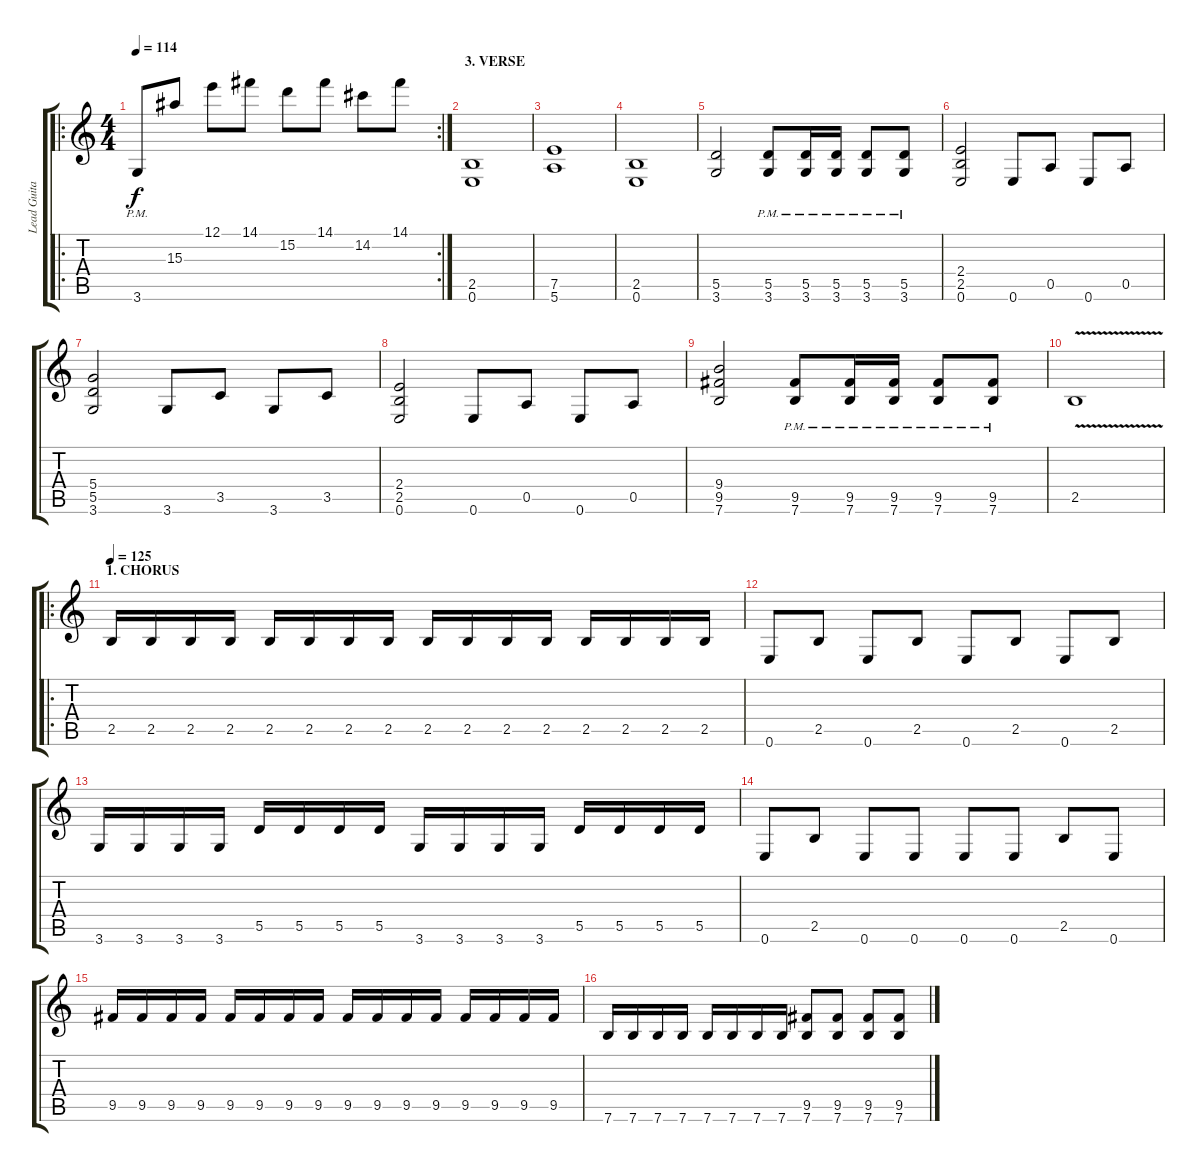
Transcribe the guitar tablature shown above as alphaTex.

\track ("Lead Guitar / Kim" "Lead Guita") {instrument distortionguitar}
\staff {score tabs}
\tuning (E4 B3 G3 D3 A2 E2) {hide}
\ro
\rc 2
\ts (4 4)
\tempo 114
\clef g2
\ks c
3.6{pm}.8{dy f} 15.3.8 12.1.8 14.1.8 15.2.8 14.1.8 14.2.8 14.1.8 |
\section ("" "3. VERSE")
(2.5 0.6).1{volume 13} |
(7.5 5.6).1 |
(2.5 0.6).1 |
(5.5 3.6).2 (5.5{pm} 3.6{pm}).8 (5.5{pm} 3.6{pm}).16 (5.5{pm} 3.6{pm}).16 (5.5{pm} 3.6{pm}).8 (5.5{pm} 3.6{pm}).8 |
(2.4 2.5 0.6).2 0.6.8 0.5.8 0.6.8 0.5.8 |
(5.4 5.5 3.6).2 3.6.8 3.5.8 3.6.8 3.5.8 |
(2.4 2.5 0.6).2 0.6.8 0.5.8 0.6.8 0.5.8 |
(9.4 9.5 7.6).2 (9.5{pm} 7.6{pm}).8 (9.5{pm} 7.6{pm}).16 (9.5{pm} 7.6{pm}).16 (9.5{pm} 7.6{pm}).8 (9.5{pm} 7.6{pm}).8 |
2.5{v}.1 |
\ro
\section ("" "1. CHORUS")
\tempo 125
2.5.16{volume 14 balance 2} 2.5.16 2.5.16 2.5.16 2.5.16 2.5.16 2.5.16 2.5.16 2.5.16 2.5.16 2.5.16 2.5.16 2.5.16 2.5.16 2.5.16 2.5.16 |
0.6.8 2.5.8 0.6.8 2.5.8 0.6.8 2.5.8 0.6.8 2.5.8 |
3.6.16 3.6.16 3.6.16 3.6.16 5.5.16 5.5.16 5.5.16 5.5.16 3.6.16 3.6.16 3.6.16 3.6.16 5.5.16 5.5.16 5.5.16 5.5.16 |
0.6.8 2.5.8 0.6.8 0.6.8 0.6.8 0.6.8 2.5.8 0.6.8 |
9.5.16 9.5.16 9.5.16 9.5.16 9.5.16 9.5.16 9.5.16 9.5.16 9.5.16 9.5.16 9.5.16 9.5.16 9.5.16 9.5.16 9.5.16 9.5.16 |
7.6.16 7.6.16 7.6.16 7.6.16 7.6.16 7.6.16 7.6.16 7.6.16 (9.5 7.6).8 (9.5 7.6).8 (9.5 7.6).8 (9.5 7.6).8
